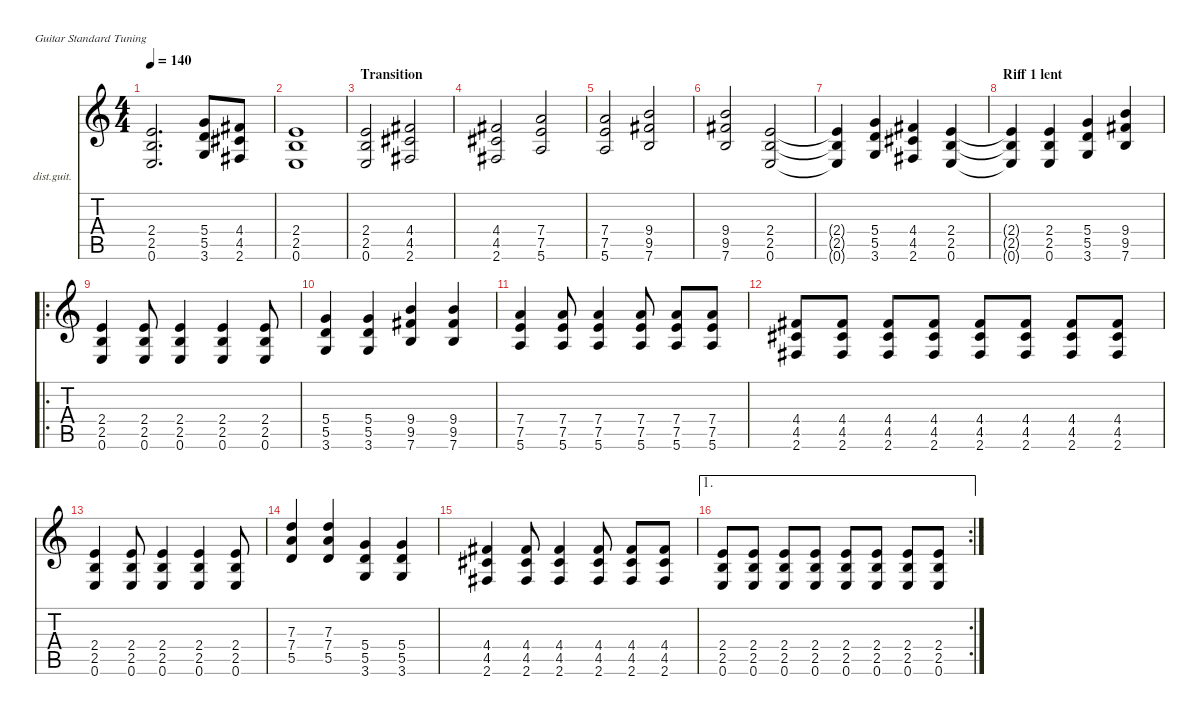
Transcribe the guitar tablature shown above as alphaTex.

\defaultSystemsLayout 4
\hideDynamics
\bracketExtendMode nobrackets
\firstSystemTrackNameOrientation horizontal
\otherSystemsTrackNameOrientation horizontal
\track ("Rythm Guitar" "dist.guit.") {instrument distortionguitar}
\staff {score tabs}
\tuning (E4 B3 G3 D3 A2 E2)
\ts (4 4)
\tempo 140
\clef g2
\ks c
(0.6 2.5 2.4).2{d dy mf} (3.6 5.5 5.4).8 (2.6{acc #} 4.5{acc #} 4.4{acc #}).8 |
(0.6 2.5 2.4).1 |
\section ("" "Transition")
(0.6 2.5 2.4).2 (2.6{acc #} 4.5{acc #} 4.4{acc #}).2 |
(2.6{acc #} 4.5{acc #} 4.4{acc #}).2 (5.6 7.5 7.4).2 |
(5.6 7.5 7.4).2 (7.6 9.5{acc #} 9.4).2 |
(7.6 9.5{acc #} 9.4).2 (0.6 2.5 2.4).2 |
(0.6{t} 2.5{t} 2.4{t}).4 (3.6 5.5 5.4).4 (2.6{acc #} 4.4{acc #} 4.5{acc #}).4 (0.6 2.5 2.4).4 |
\section ("" "Riff 1 lent")
(0.6{t} 2.5{t} 2.4{t}).4 (0.6 2.5 2.4).4 (3.6 5.5 5.4).4 (7.6 9.5{acc #} 9.4).4 |
\ro
(0.6 2.5 2.4).4 (0.6 2.5 2.4).8 (0.6 2.5 2.4).4 (0.6 2.5 2.4).4 (0.6 2.5 2.4).8 |
(3.6 5.5 5.4).4 (3.6 5.5 5.4).4 (7.6 9.5{acc #} 9.4).4 (7.6 9.5{acc #} 9.4).4 |
(5.6 7.5 7.4).4 (7.5 7.4 5.6).8 (7.5 7.4 5.6).4 (7.5 7.4 5.6).8 (7.5 7.4 5.6).8 (7.5 7.4 5.6).8 |
(4.4{acc #} 4.5{acc #} 2.6{acc #}).8 (4.4{acc #} 2.6{acc #} 4.5{acc #}).8 (4.4{acc #} 2.6{acc #} 4.5{acc #}).8 (4.4{acc #} 2.6{acc #} 4.5{acc #}).8 (4.4{acc #} 2.6{acc #} 4.5{acc #}).8 (4.4{acc #} 2.6{acc #} 4.5{acc #}).8 (4.4{acc #} 2.6{acc #} 4.5{acc #}).8 (2.6{acc #} 4.4{acc #} 4.5{acc #}).8 |
(2.5 2.4 0.6).4 (0.6 2.5 2.4).8 (0.6 2.5 2.4).4 (0.6 2.5 2.4).4 (0.6 2.5 2.4).8 |
(5.5 7.4 7.3).4 (5.5 7.4 7.3).4 (3.6 5.5 5.4).4 (3.6 5.5 5.4).4 |
(2.6{acc #} 4.5{acc #} 4.4{acc #}).4 (4.5{acc #} 4.4{acc #} 2.6{acc #}).8 (4.5{acc #} 4.4{acc #} 2.6{acc #}).4 (4.5{acc #} 4.4{acc #} 2.6{acc #}).8 (4.5{acc #} 4.4{acc #} 2.6{acc #}).8 (4.5{acc #} 4.4{acc #} 2.6{acc #}).8 |
\ae 1
\rc 2
(2.4 2.5 0.6).8 (2.4 0.6 2.5).8 (2.4 0.6 2.5).8 (2.4 0.6 2.5).8 (2.4 0.6 2.5).8 (2.4 0.6 2.5).8 (2.4 0.6 2.5).8 (0.6 2.4 2.5).8
